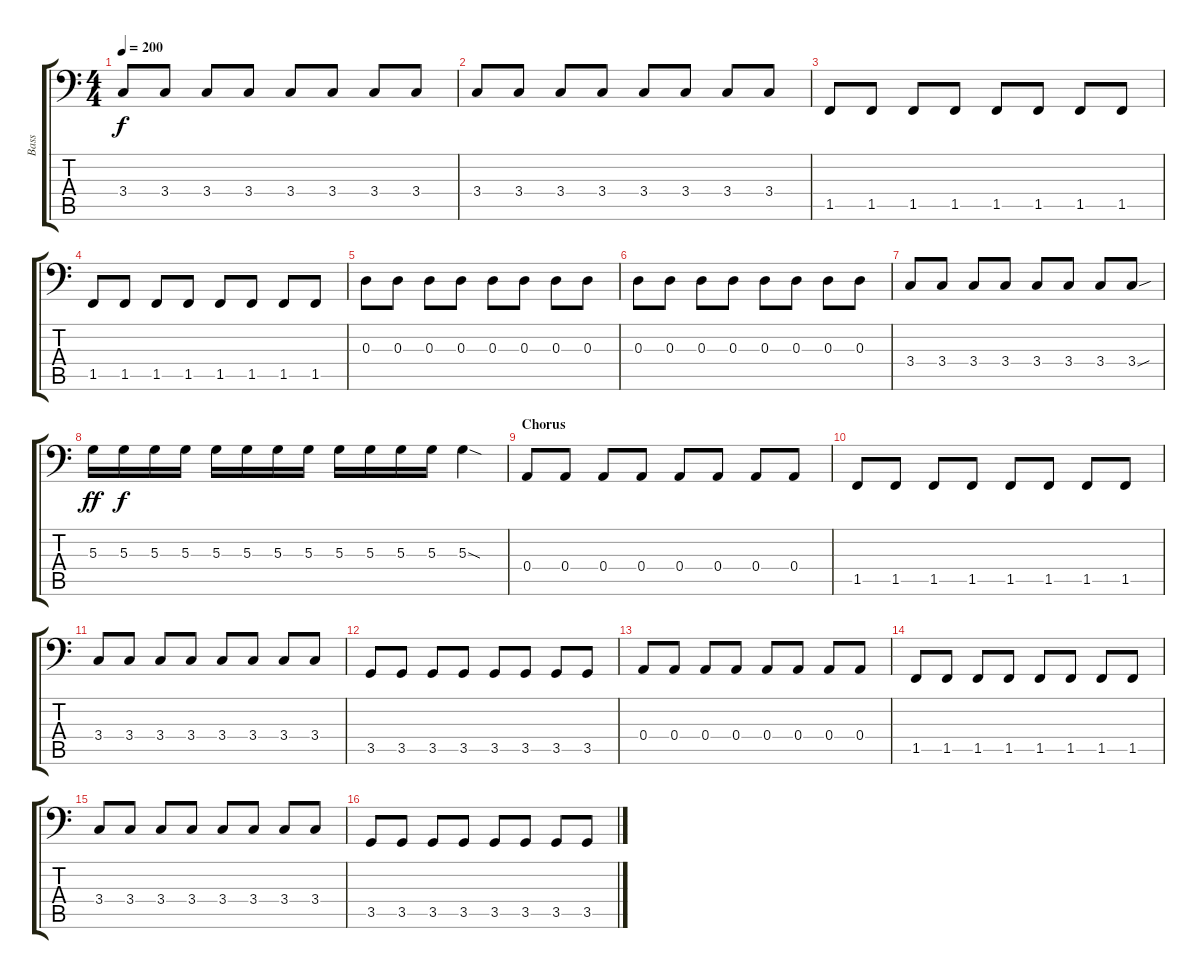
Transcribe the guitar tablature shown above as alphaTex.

\track ("Bass" "Bass") {instrument electricbassfinger}
\staff {score tabs}
\tuning (C3 G2 D2 A1 E1 B0) {hide}
\ts (4 4)
\tempo 200
\clef f4
\ks c
3.4.8{dy f} 3.4.8 3.4.8 3.4.8 3.4.8 3.4.8 3.4.8 3.4.8 |
3.4.8 3.4.8 3.4.8 3.4.8 3.4.8 3.4.8 3.4.8 3.4.8 |
1.5.8 1.5.8 1.5.8 1.5.8 1.5.8 1.5.8 1.5.8 1.5.8 |
1.5.8 1.5.8 1.5.8 1.5.8 1.5.8 1.5.8 1.5.8 1.5.8 |
0.3.8 0.3.8 0.3.8 0.3.8 0.3.8 0.3.8 0.3.8 0.3.8 |
0.3.8 0.3.8 0.3.8 0.3.8 0.3.8 0.3.8 0.3.8 0.3.8 |
3.4.8 3.4.8 3.4.8 3.4.8 3.4.8 3.4.8 3.4.8 3.4{sou}.8 |
5.3.16{dy ff} 5.3.16{dy f} 5.3.16 5.3.16 5.3.16 5.3.16 5.3.16 5.3.16 5.3.16 5.3.16 5.3.16 5.3.16 5.3{sod}.4 |
\section ("" "Chorus")
0.4.8 0.4.8 0.4.8 0.4.8 0.4.8 0.4.8 0.4.8 0.4.8 |
1.5.8 1.5.8 1.5.8 1.5.8 1.5.8 1.5.8 1.5.8 1.5.8 |
3.4.8 3.4.8 3.4.8 3.4.8 3.4.8 3.4.8 3.4.8 3.4.8 |
3.5.8 3.5.8 3.5.8 3.5.8 3.5.8 3.5.8 3.5.8 3.5.8 |
0.4.8 0.4.8 0.4.8 0.4.8 0.4.8 0.4.8 0.4.8 0.4.8 |
1.5.8 1.5.8 1.5.8 1.5.8 1.5.8 1.5.8 1.5.8 1.5.8 |
3.4.8 3.4.8 3.4.8 3.4.8 3.4.8 3.4.8 3.4.8 3.4.8 |
3.5.8 3.5.8 3.5.8 3.5.8 3.5.8 3.5.8 3.5.8 3.5.8
